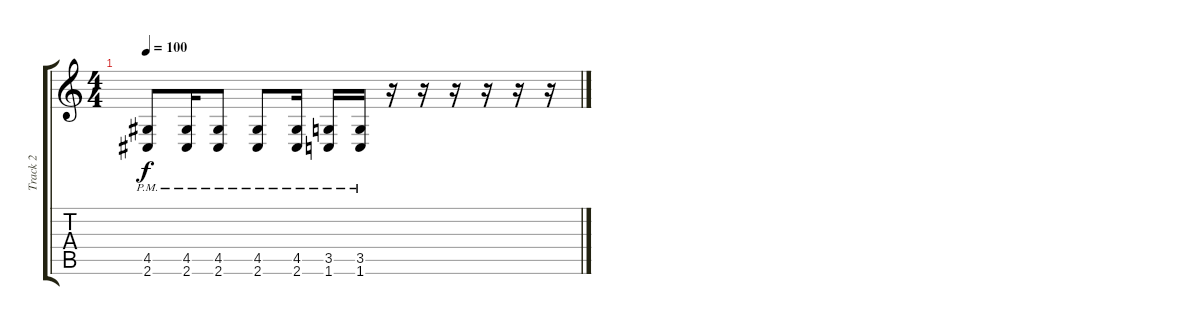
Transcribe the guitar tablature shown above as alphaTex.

\track ("Track 2" "Track 2") {instrument distortionguitar}
\staff {score tabs}
\tuning (B3 Gb3 D3 A2 E2 B1) {hide}
\ts (4 4)
\tempo 100
\clef g2
\ks c
(4.5{pm} 2.6{pm}).8{dy f} (4.5{pm} 2.6{pm}).16 (4.5{pm} 2.6{pm}).8 (4.5{pm} 2.6{pm}).8 (4.5{pm} 2.6{pm}).16 (3.5{pm} 1.6{pm}).16 (3.5{pm} 1.6{pm}).16 r.16 r.16 r.16 r.16 r.16 r.16
